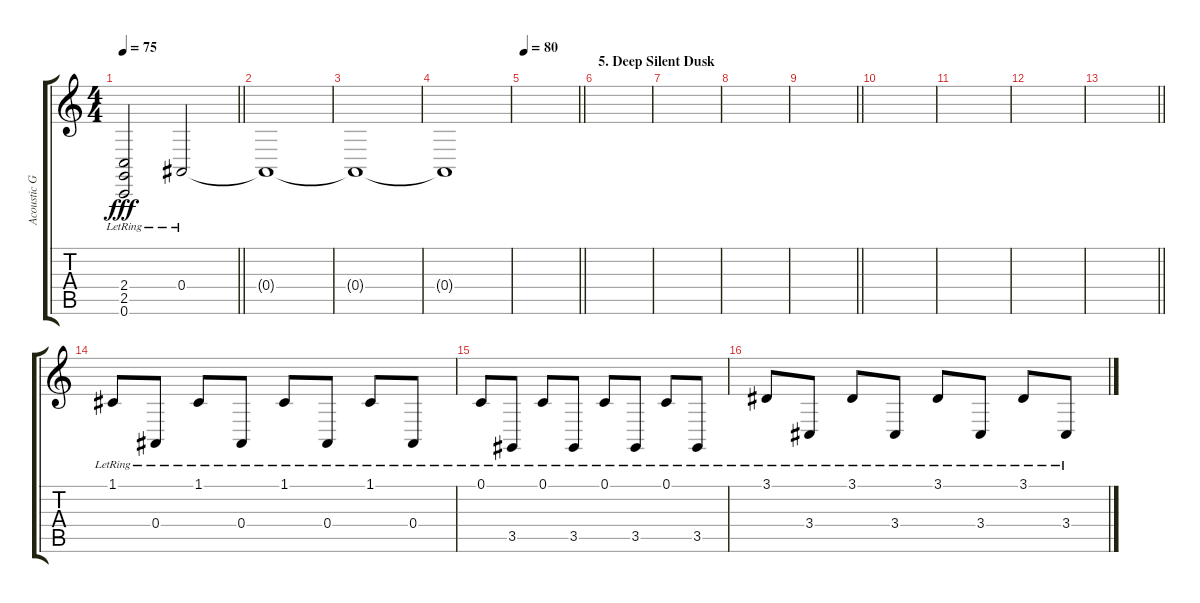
\track ("Acoustic Grand Piano" "Acoustic G") {instrument acousticgrandpiano}
\staff {score tabs}
\tuning (C4 G3 Eb3 Bb2 F2 C2) {hide}
\ts (4 4)
\tempo 75
\clef g2
\barLineRight lightlight
\ks c
(2.4{lr} 2.5{lr} 0.6{lr}).2{dy fff} 0.4{lr}.2 |
0.4{t}.1 |
0.4{t}.1 |
0.4{t}.1 |
\tempo 80
\barLineRight lightlight
|
\section ("" "5. Deep Silent Dusk")
|
|
|
\barLineRight lightlight
|
|
|
|
\barLineRight lightlight
|
1.1{lr}.8 0.4{lr}.8 1.1{lr}.8 0.4{lr}.8 1.1{lr}.8 0.4{lr}.8 1.1{lr}.8 0.4{lr}.8 |
0.1{lr}.8 3.5{lr}.8 0.1{lr}.8 3.5{lr}.8 0.1{lr}.8 3.5{lr}.8 0.1{lr}.8 3.5{lr}.8 |
3.1{lr}.8 3.4{lr}.8 3.1{lr}.8 3.4{lr}.8 3.1{lr}.8 3.4{lr}.8 3.1{lr}.8 3.4{lr}.8
